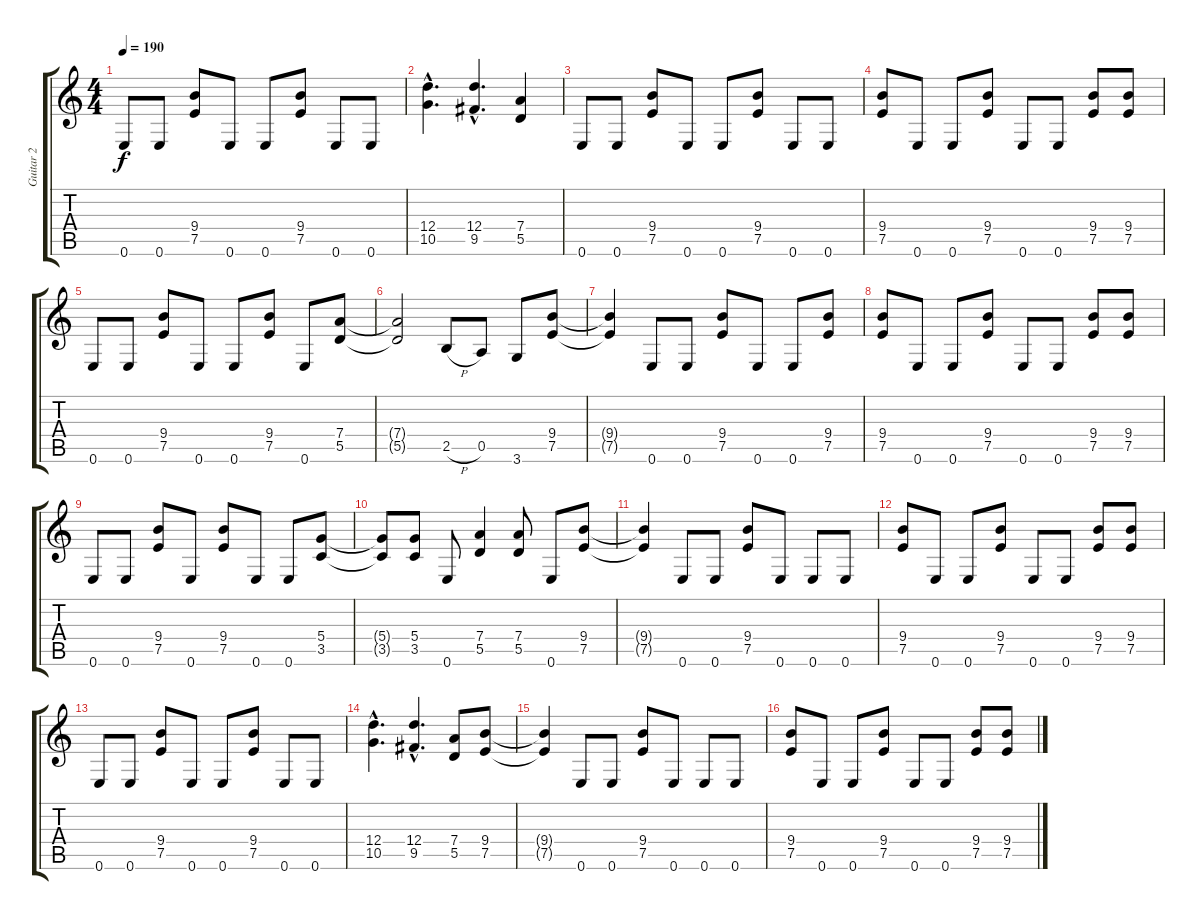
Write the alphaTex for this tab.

\track ("Guitar 2" "Guitar 2") {instrument overdrivenguitar}
\staff {score tabs}
\tuning (E4 B3 G3 D3 A2 E2) {hide}
\ts (4 4)
\tempo 190
\clef g2
\ks c
0.6.8{dy f} 0.6.8 (9.4 7.5).8 0.6.8 0.6.8 (9.4 7.5).8 0.6.8 0.6.8 |
(12.4{hac} 10.5{hac}).4{d} (12.4{hac} 9.5{hac}).4{d} (7.4 5.5).4 |
0.6.8 0.6.8 (9.4 7.5).8 0.6.8 0.6.8 (9.4 7.5).8 0.6.8 0.6.8 |
(9.4 7.5).8 0.6.8 0.6.8 (9.4 7.5).8 0.6.8 0.6.8 (9.4 7.5).8 (9.4 7.5).8 |
0.6.8 0.6.8 (9.4 7.5).8 0.6.8 0.6.8 (9.4 7.5).8 0.6.8 (7.4 5.5).8 |
(7.4{t} 5.5{t}).2 2.5{h}.8 0.5.8 3.6.8 (9.4 7.5).8 |
(9.4{t} 7.5{t}).4 0.6.8 0.6.8 (9.4 7.5).8 0.6.8 0.6.8 (9.4 7.5).8 |
(9.4 7.5).8 0.6.8 0.6.8 (9.4 7.5).8 0.6.8 0.6.8 (9.4 7.5).8 (9.4 7.5).8 |
0.6.8 0.6.8 (9.4 7.5).8 0.6.8 (9.4 7.5).8 0.6.8 0.6.8 (5.4 3.5).8 |
(5.4{t} 3.5{t}).8 (5.4 3.5).8 0.6.8 (7.4 5.5).4 (7.4 5.5).8 0.6.8 (9.4 7.5).8 |
(9.4{t} 7.5{t}).4 0.6.8 0.6.8 (9.4 7.5).8 0.6.8 0.6.8 0.6.8 |
(9.4 7.5).8 0.6.8 0.6.8 (9.4 7.5).8 0.6.8 0.6.8 (9.4 7.5).8 (9.4 7.5).8 |
0.6.8 0.6.8 (9.4 7.5).8 0.6.8 0.6.8 (9.4 7.5).8 0.6.8 0.6.8 |
(12.4{hac} 10.5{hac}).4{d} (12.4{hac} 9.5{hac}).4{d} (7.4 5.5).8 (9.4 7.5).8 |
(9.4{t} 7.5{t}).4 0.6.8 0.6.8 (9.4 7.5).8 0.6.8 0.6.8 0.6.8 |
(9.4 7.5).8 0.6.8 0.6.8 (9.4 7.5).8 0.6.8 0.6.8 (9.4 7.5).8 (9.4 7.5).8
